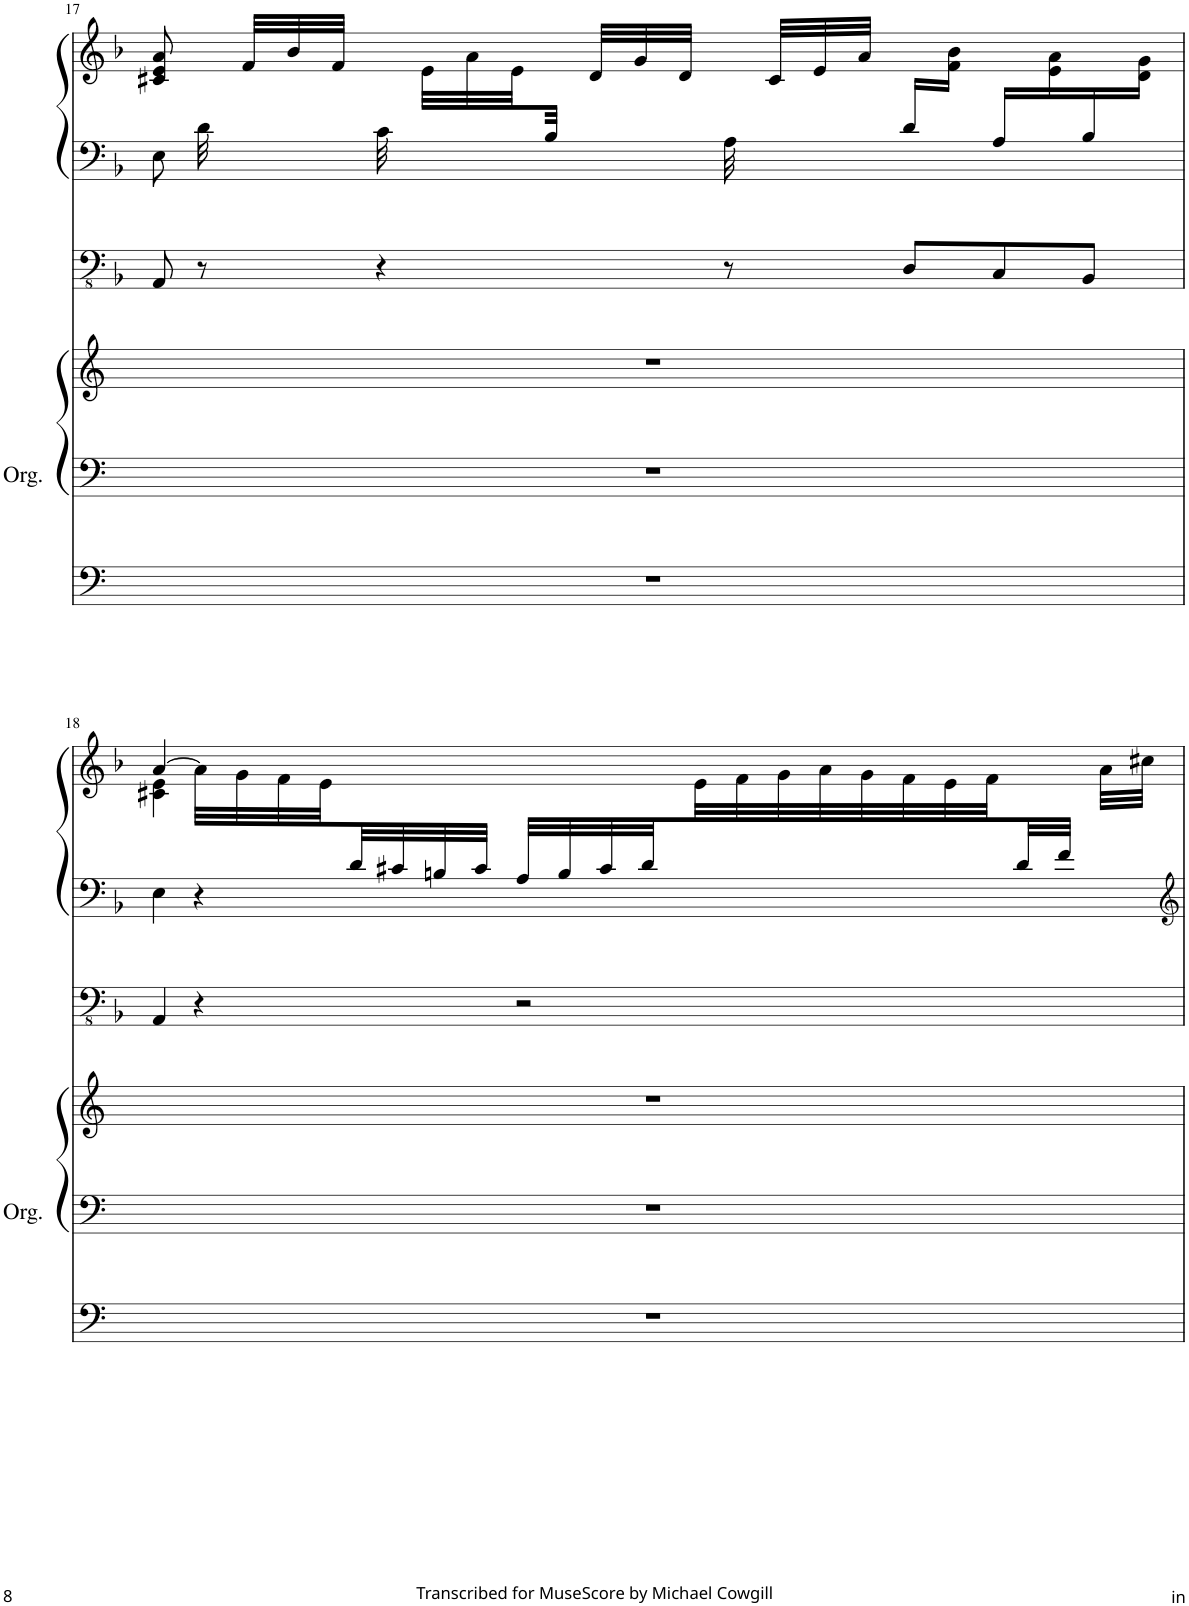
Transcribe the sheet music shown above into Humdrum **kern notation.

**kern	**kern	**kern	**kern	**kern	**kern
*part2	*part2	*part2	*part1	*part1	*part1
*staff6	*staff5	*staff4	*staff3	*staff2	*staff1
*I"Organ	*	*	*I"Organ	*	*
*I'Org.	*	*	*	*	*
!!LO:PB:g=z
*clefF4	*clefF4	*clefG2	*clefFv4	*clefF4	*clefG2
*	*	*	*Trd1c2	*Trd1c2	*Trd1c2
*k[]	*k[]	*k[]	*k[b-]	*k[b-]	*k[b-]
*M4/4	*M4/4	*M4/4	*M4/4	*M4/4	*M4/4
=17	=17	=17	=17	=17	=17
*	*	*	*	*^	*
1r	1r	1r	8AAA/	8ryy	8E\	8c#X/ 8e/ 8a/
.	.	.	8r	32d\	2..ryy	32ryy
.	.	.	.	16.ryy	.	32f/LLL
.	.	.	.	.	.	32b-/
.	.	.	.	.	.	32f/JJJ
.	.	.	4r	32c\	.	32ryy
.	.	.	.	16.ryy	.	32e\LLL
.	.	.	.	.	.	32a\
.	.	.	.	.	.	32e\
.	.	.	.	32B-/JJJ	.	32ryy
.	.	.	.	16.ryy	.	32d/LLL
.	.	.	.	.	.	32g/
.	.	.	.	.	.	32d/JJJ
.	.	.	8r	32A\	.	32ryy
.	.	.	.	16.ryy	.	32c#/LLL
.	.	.	.	.	.	32e/
.	.	.	.	.	.	32a/JJJ
.	.	.	8DD/L	16d/LL	.	16ryy
.	.	.	.	16ryy	.	16f\ 16b-\JJ
.	.	.	8CC/	16A/LL	.	16ryy
.	.	.	.	16ryy	.	16e\ 16a\
.	.	.	8BBB-/J	16B-/	.	16ryy
.	.	.	.	16ryy	.	16d\ 16g\JJ
!!LO:LB:g=z
=18	=18	=18	=18	=18	=18	=18
*	*	*	*	*	*	*^
1r	1r	1r	4AAA/	4.ryy	4E\	[4a/	4c#X\ 4e\
.	.	.	4r	.	4r	32a\LLL]	2.ryy
.	.	.	.	.	.	32g\	.
.	.	.	.	.	.	32f\	.
.	.	.	.	.	.	32e\	.
.	.	.	.	32d/	.	4ryy	.
.	.	.	.	32c#X/	.	.	.
.	.	.	.	32Bn/	.	.	.
.	.	.	.	32c#/JJJ	.	.	.
.	.	.	2r	32A/LLL	2ryy	.	.
.	.	.	.	32B/	.	.	.
.	.	.	.	32c#/	.	.	.
.	.	.	.	32d/	.	.	.
.	.	.	.	4ryy	.	32e\	.
.	.	.	.	.	.	32f\	.
.	.	.	.	.	.	32g\	.
.	.	.	.	.	.	32a\	.
.	.	.	.	.	.	32g\	.
.	.	.	.	.	.	32f\	.
.	.	.	.	.	.	32e\	.
.	.	.	.	.	.	32f\	.
.	.	.	.	32d/	.	16ryy	.
.	.	.	.	32f/JJJ	.	.	.
.	.	.	.	16ryy	.	32a\LLL	.
.	.	.	.	.	.	32cc#X\JJJ	.
*	*	*	*	*v	*v	*	*
*	*	*	*	*	*v	*v
=	=	=	=	=	=
*-	*-	*-	*-	*-	*-
